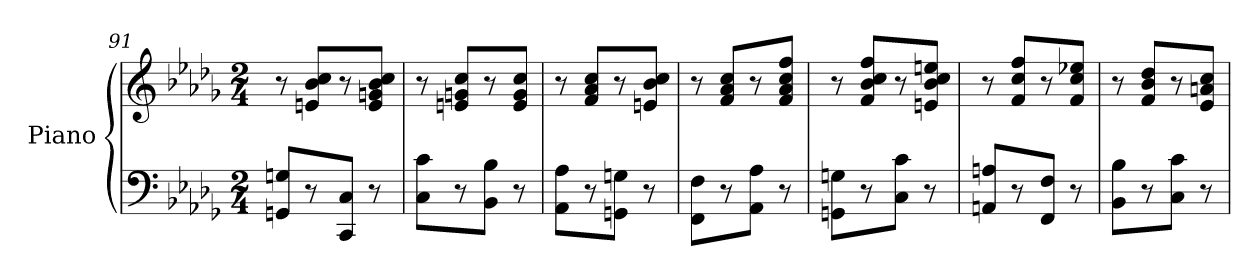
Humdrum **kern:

**kern	**kern
*part1	*part1
*staff2	*staff1
*I"Piano	*
*I'Pno	*
*clefF4	*clefG2
*k[b-e-a-d-g-]	*k[b-e-a-d-g-]
*D-:	*D-:
*M2/4	*M2/4
=91	=91
*^	*^
8ryy	8GGn/ 8Gn/L	8r	8ryy
8r	8ryy	8ryy	8en/ 8b-/ 8cc/L
8ryy	8CC/ 8C/J	8r	8ryy
8r	8ryy	8ryy	8e/ 8gn/ 8b-/ 8cc/J
=92	=92	=92	=92
8ryy	8C\ 8c\L	8r	8ryy
8r	8ryy	8ryy	8en/ 8gn/ 8cc/L
8ryy	8BB-\ 8B-\J	8r	8ryy
8r	8ryy	8ryy	8e/ 8g/ 8cc/J
=93	=93	=93	=93
8ryy	8AA-\ 8A-\L	8r	8ryy
8r	8ryy	8ryy	8f/ 8a-/ 8cc/L
8ryy	8GGn\ 8Gn\J	8r	8ryy
8r	8ryy	8ryy	8en/ 8b-/ 8cc/J
=94	=94	=94	=94
8ryy	8FF\ 8F\L	8r	8ryy
8r	8ryy	8ryy	8f/ 8a-/ 8cc/L
8ryy	8AA-\ 8A-\J	8r	8ryy
8r	8ryy	8ryy	8f/ 8a-/ 8cc/ 8ff/J
=95	=95	=95	=95
8ryy	8GGn\ 8Gn\L	8r	8ryy
8r	8ryy	8ryy	8f/ 8b-/ 8cc/ 8ff/L
8ryy	8C\ 8c\J	8r	8ryy
8r	8ryy	8ryy	8en/ 8b-/ 8cc/ 8een/J
=96	=96	=96	=96
8ryy	8AAn/ 8An/L	8r	8ryy
8r	8ryy	8ryy	8f/ 8cc/ 8ff/L
8ryy	8FF/ 8F/J	8r	8ryy
8r	8ryy	8ryy	8f/ 8cc/ 8ee-X/J
!!LO:LB:g=z	!!
=97	=97	=97	=97
8ryy	8BB-\ 8B-\L	8r	8ryy
8r	8ryy	8ryy	8f/ 8b-/ 8dd-/L
8ryy	8C\ 8c\J	8r	8ryy
8r	8ryy	8ryy	8e-/ 8an/ 8cc/J
*v	*v	*	*
*	*v	*v
=	=
*-	*-
